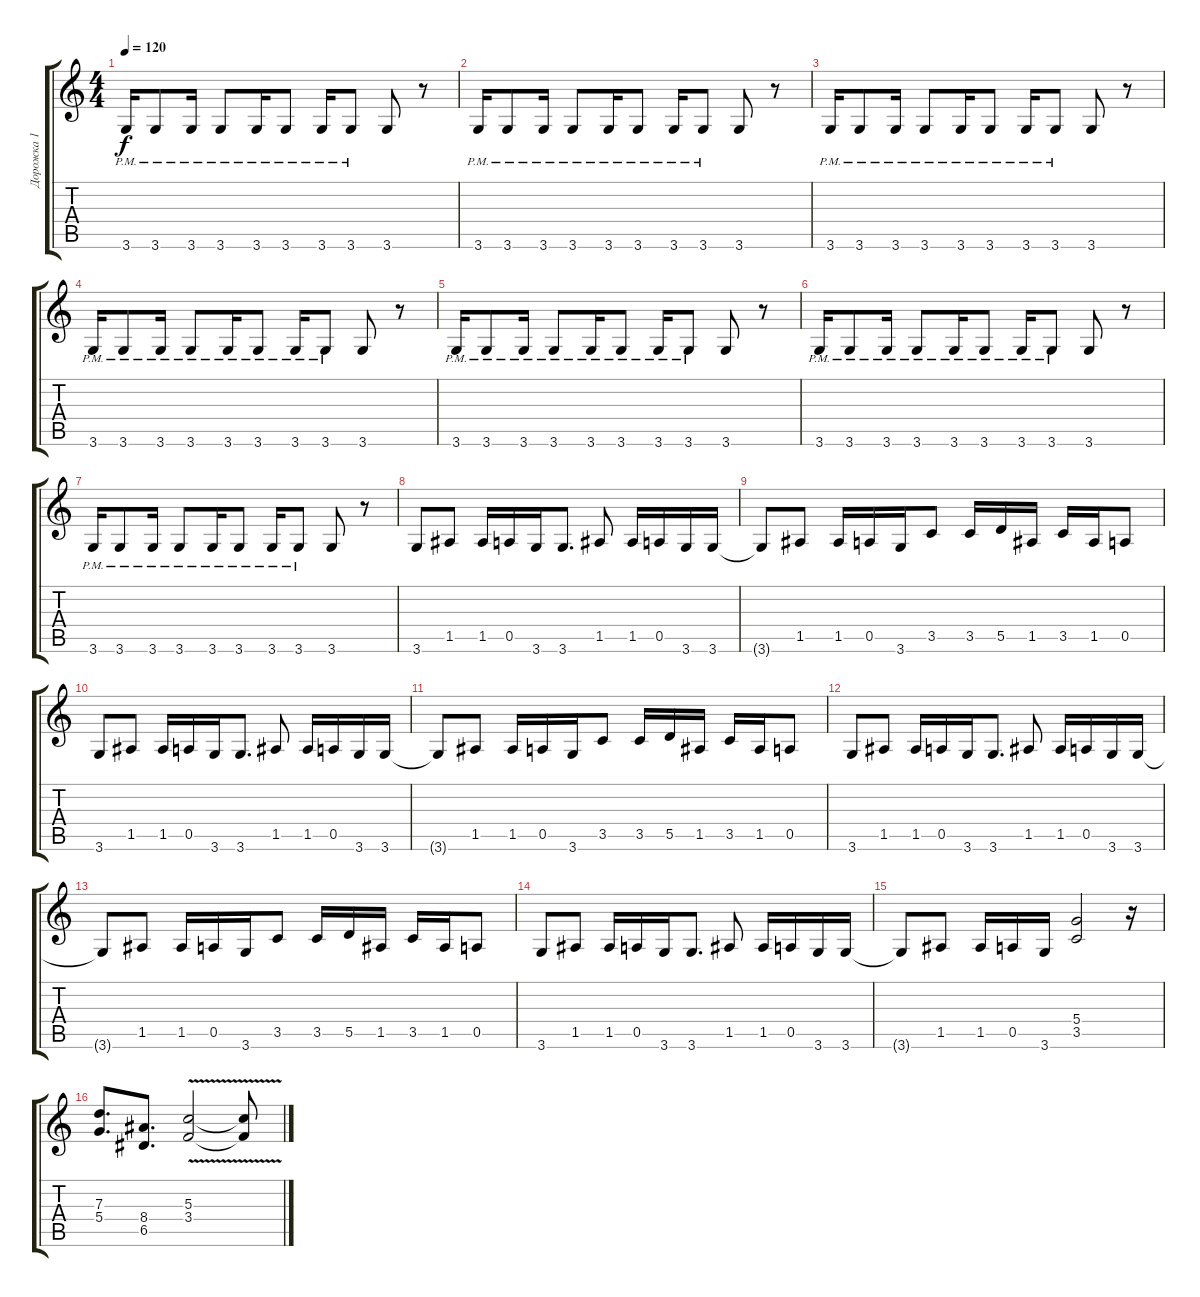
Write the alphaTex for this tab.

\track ("Дорожка 1" "Дорожка 1") {instrument overdrivenguitar}
\staff {score tabs}
\tuning (E4 B3 G3 D3 A2 E2) {hide}
\ts (4 4)
\tempo 120
\clef g2
\ks c
3.6{pm}.16{dy f} 3.6{pm}.8 3.6{pm}.16 3.6{pm}.8 3.6{pm}.16 3.6{pm}.8 3.6{pm}.16 3.6{pm}.8 3.6.8 r.8 |
3.6{pm}.16 3.6{pm}.8 3.6{pm}.16 3.6{pm}.8 3.6{pm}.16 3.6{pm}.8 3.6{pm}.16 3.6{pm}.8 3.6.8 r.8 |
3.6{pm}.16 3.6{pm}.8 3.6{pm}.16 3.6{pm}.8 3.6{pm}.16 3.6{pm}.8 3.6{pm}.16 3.6{pm}.8 3.6.8 r.8 |
3.6{pm}.16 3.6{pm}.8 3.6{pm}.16 3.6{pm}.8 3.6{pm}.16 3.6{pm}.8 3.6{pm}.16 3.6{pm}.8 3.6.8 r.8 |
3.6{pm}.16 3.6{pm}.8 3.6{pm}.16 3.6{pm}.8 3.6{pm}.16 3.6{pm}.8 3.6{pm}.16 3.6{pm}.8 3.6.8 r.8 |
3.6{pm}.16 3.6{pm}.8 3.6{pm}.16 3.6{pm}.8 3.6{pm}.16 3.6{pm}.8 3.6{pm}.16 3.6{pm}.8 3.6.8 r.8 |
3.6{pm}.16 3.6{pm}.8 3.6{pm}.16 3.6{pm}.8 3.6{pm}.16 3.6{pm}.8 3.6{pm}.16 3.6{pm}.8 3.6.8 r.8 |
3.6.8 1.5.8 1.5.16 0.5.16 3.6.16 3.6.8{d} 1.5.8 1.5.16 0.5.16 3.6.16 3.6.16 |
3.6{t}.8 1.5.8 1.5.16 0.5.16 3.6.16 3.5.8 3.5.16 5.5.16 1.5.16 3.5.16 1.5.16 0.5.8 |
3.6.8 1.5.8 1.5.16 0.5.16 3.6.16 3.6.8{d} 1.5.8 1.5.16 0.5.16 3.6.16 3.6.16 |
3.6{t}.8 1.5.8 1.5.16 0.5.16 3.6.16 3.5.8 3.5.16 5.5.16 1.5.16 3.5.16 1.5.16 0.5.8 |
3.6.8 1.5.8 1.5.16 0.5.16 3.6.16 3.6.8{d} 1.5.8 1.5.16 0.5.16 3.6.16 3.6.16 |
3.6{t}.8 1.5.8 1.5.16 0.5.16 3.6.16 3.5.8 3.5.16 5.5.16 1.5.16 3.5.16 1.5.16 0.5.8 |
3.6.8 1.5.8 1.5.16 0.5.16 3.6.16 3.6.8{d} 1.5.8 1.5.16 0.5.16 3.6.16 3.6.16 |
3.6{t}.8 1.5.8 1.5.16 0.5.16 3.6.16 (5.4 3.5).2 r.16 |
(7.3 5.4).8{d} (8.4 6.5).8{d} (5.3 3.4{v}).2 (5.3{t} 3.4{t}).8
